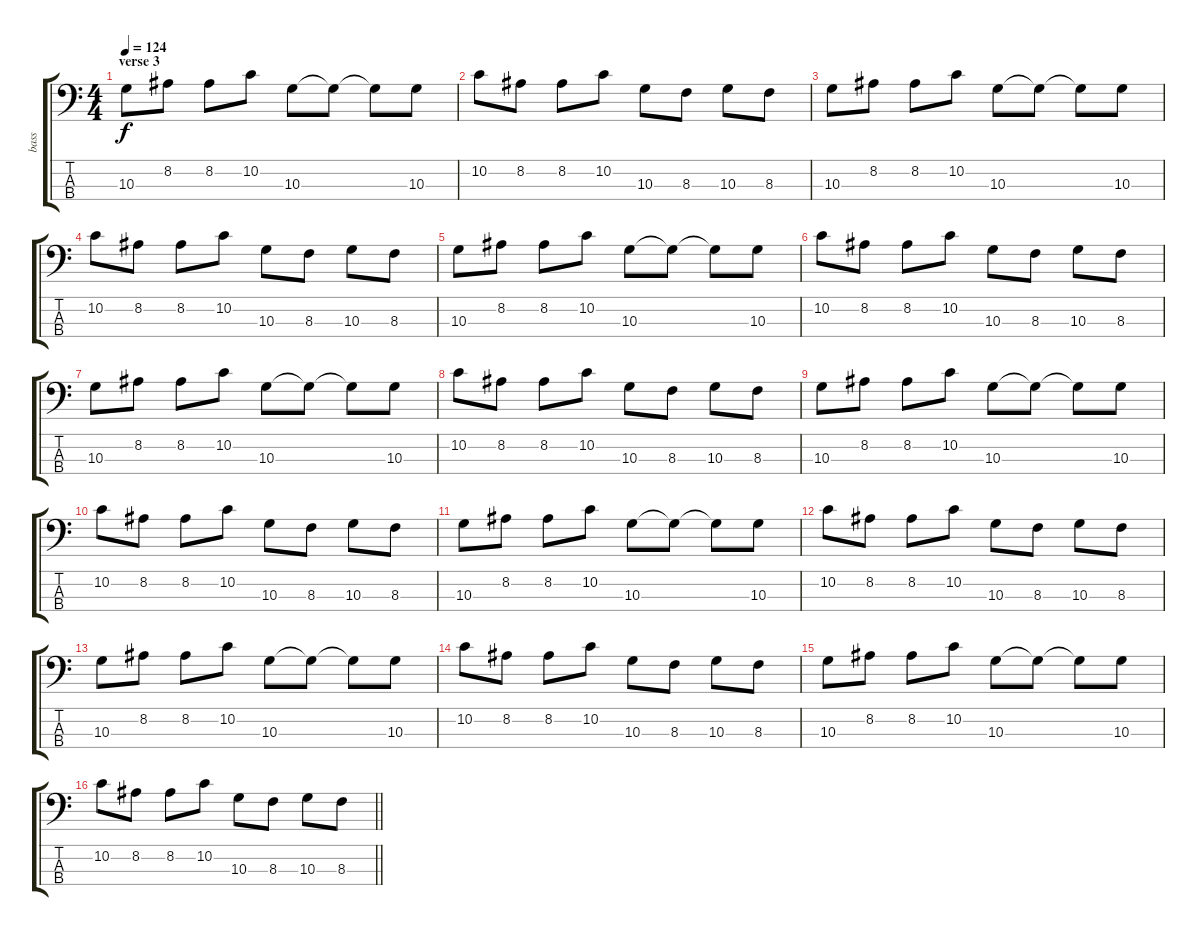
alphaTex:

\track ("bass " "bass ") {instrument electricguitarjazz}
\staff {score tabs}
\tuning (G2 D2 A1 E1) {hide}
\ts (4 4)
\section ("" "verse 3")
\tempo 124
\clef f4
\ks c
10.3.8{dy f} 8.2.8 8.2.8 10.2.8 10.3.8 10.3{t}.8 10.3{t}.8 10.3.8 |
10.2.8 8.2.8 8.2.8 10.2.8 10.3.8 8.3.8 10.3.8 8.3.8 |
10.3.8 8.2.8 8.2.8 10.2.8 10.3.8 10.3{t}.8 10.3{t}.8 10.3.8 |
10.2.8 8.2.8 8.2.8 10.2.8 10.3.8 8.3.8 10.3.8 8.3.8 |
10.3.8 8.2.8 8.2.8 10.2.8 10.3.8 10.3{t}.8 10.3{t}.8 10.3.8 |
10.2.8 8.2.8 8.2.8 10.2.8 10.3.8 8.3.8 10.3.8 8.3.8 |
10.3.8 8.2.8 8.2.8 10.2.8 10.3.8 10.3{t}.8 10.3{t}.8 10.3.8 |
10.2.8 8.2.8 8.2.8 10.2.8 10.3.8 8.3.8 10.3.8 8.3.8 |
10.3.8 8.2.8 8.2.8 10.2.8 10.3.8 10.3{t}.8 10.3{t}.8 10.3.8 |
10.2.8 8.2.8 8.2.8 10.2.8 10.3.8 8.3.8 10.3.8 8.3.8 |
10.3.8 8.2.8 8.2.8 10.2.8 10.3.8 10.3{t}.8 10.3{t}.8 10.3.8 |
10.2.8 8.2.8 8.2.8 10.2.8 10.3.8 8.3.8 10.3.8 8.3.8 |
10.3.8 8.2.8 8.2.8 10.2.8 10.3.8 10.3{t}.8 10.3{t}.8 10.3.8 |
10.2.8 8.2.8 8.2.8 10.2.8 10.3.8 8.3.8 10.3.8 8.3.8 |
10.3.8 8.2.8 8.2.8 10.2.8 10.3.8 10.3{t}.8 10.3{t}.8 10.3.8 |
\barLineRight lightlight
10.2.8 8.2.8 8.2.8 10.2.8 10.3.8 8.3.8 10.3.8 8.3.8
